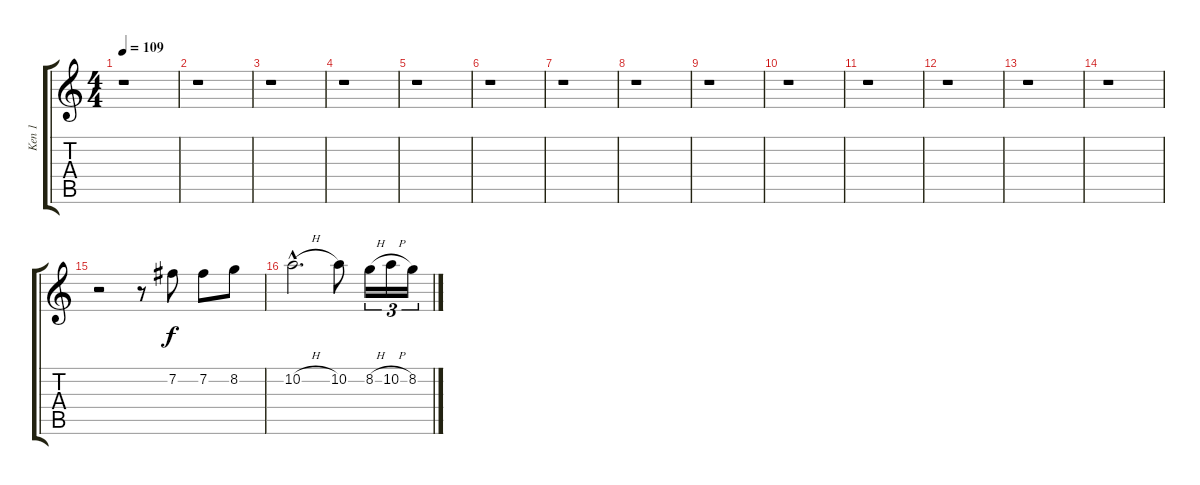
\track ("Ken 1" "Ken 1") {instrument distortionguitar}
\staff {score tabs}
\tuning (E4 B3 G3 D3 A2 E2) {hide}
\ts (4 4)
\tempo 109
\clef g2
\ks c
r.1{dy f} |
r.1 |
r.1 |
r.1 |
r.1 |
r.1 |
r.1 |
r.1 |
r.1 |
r.1 |
r.1 |
r.1 |
r.1 |
r.1 |
r.2 r.8 7.2.8 7.2.8 8.2.8 |
10.2{h hac}.2{d} 10.2.8 8.2{h}.16{tu (3 2)} 10.2{h}.16{tu (3 2)} 8.2.16{tu (3 2)}
